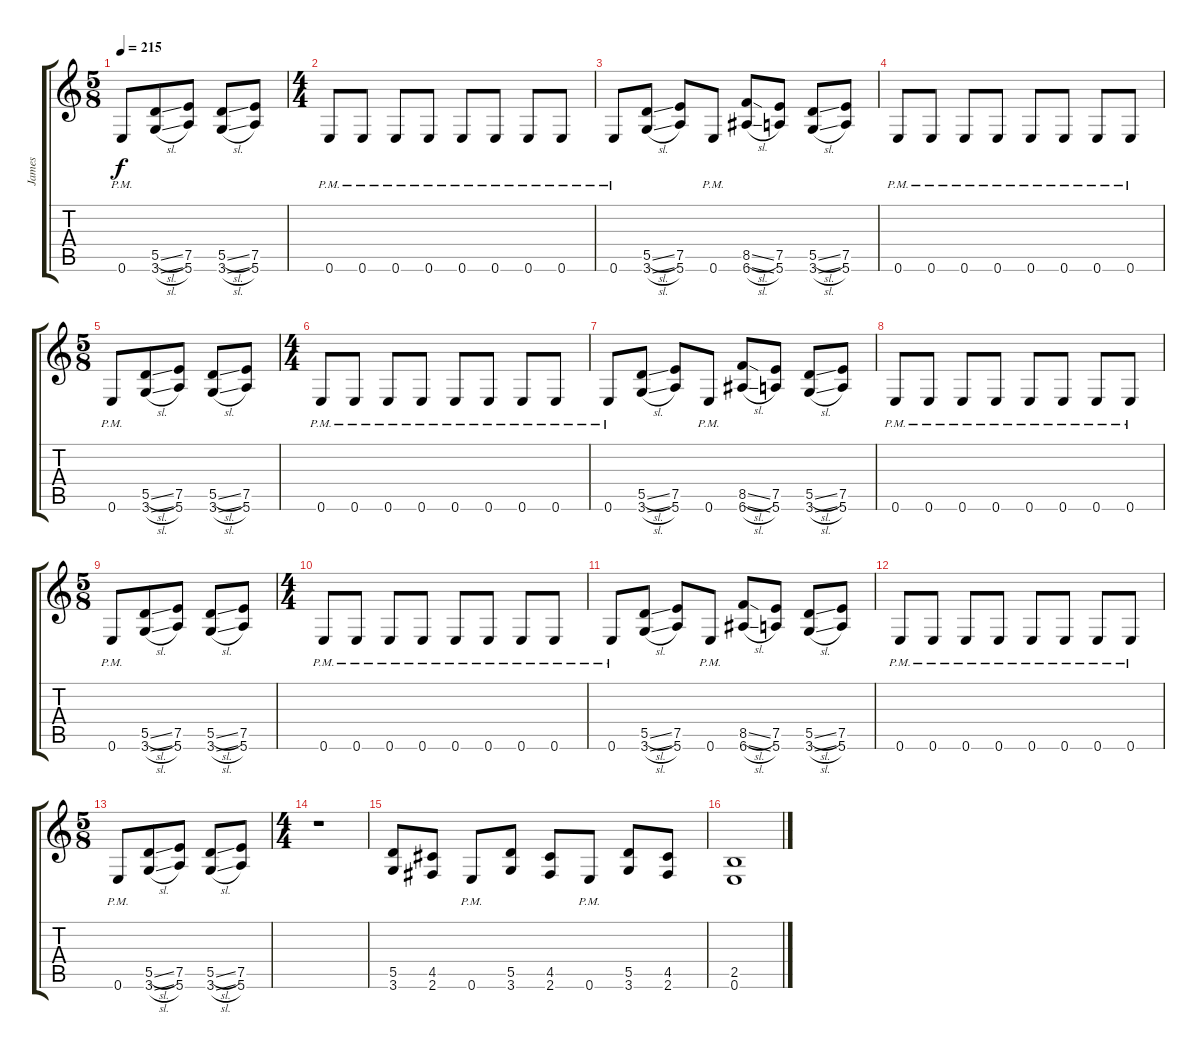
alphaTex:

\track ("James" "James") {instrument overdrivenguitar}
\staff {score tabs}
\tuning (E4 B3 G3 D3 A2 E2) {hide}
\ts (5 8)
\tempo 215
\clef g2
\ks c
0.6{pm}.8{dy f} (5.5{sl} 3.6{sl}).8 (7.5 5.6).8 (5.5{sl} 3.6{sl}).8 (7.5 5.6).8 |
\ts (4 4)
0.6{pm}.8 0.6{pm}.8 0.6{pm}.8 0.6{pm}.8 0.6{pm}.8 0.6{pm}.8 0.6{pm}.8 0.6{pm}.8 |
0.6{pm}.8 (5.5{sl} 3.6{sl}).8 (7.5 5.6).8 0.6{pm}.8 (8.5{sl} 6.6{sl}).8 (7.5 5.6).8 (5.5{sl} 3.6{sl}).8 (7.5 5.6).8 |
0.6{pm}.8 0.6{pm}.8 0.6{pm}.8 0.6{pm}.8 0.6{pm}.8 0.6{pm}.8 0.6{pm}.8 0.6{pm}.8 |
\ts (5 8)
0.6{pm}.8 (5.5{sl} 3.6{sl}).8 (7.5 5.6).8 (5.5{sl} 3.6{sl}).8 (7.5 5.6).8 |
\ts (4 4)
0.6{pm}.8 0.6{pm}.8 0.6{pm}.8 0.6{pm}.8 0.6{pm}.8 0.6{pm}.8 0.6{pm}.8 0.6{pm}.8 |
0.6{pm}.8 (5.5{sl} 3.6{sl}).8 (7.5 5.6).8 0.6{pm}.8 (8.5{sl} 6.6{sl}).8 (7.5 5.6).8 (5.5{sl} 3.6{sl}).8 (7.5 5.6).8 |
0.6{pm}.8 0.6{pm}.8 0.6{pm}.8 0.6{pm}.8 0.6{pm}.8 0.6{pm}.8 0.6{pm}.8 0.6{pm}.8 |
\ts (5 8)
0.6{pm}.8 (5.5{sl} 3.6{sl}).8 (7.5 5.6).8 (5.5{sl} 3.6{sl}).8 (7.5 5.6).8 |
\ts (4 4)
0.6{pm}.8 0.6{pm}.8 0.6{pm}.8 0.6{pm}.8 0.6{pm}.8 0.6{pm}.8 0.6{pm}.8 0.6{pm}.8 |
0.6{pm}.8 (5.5{sl} 3.6{sl}).8 (7.5 5.6).8 0.6{pm}.8 (8.5{sl} 6.6{sl}).8 (7.5 5.6).8 (5.5{sl} 3.6{sl}).8 (7.5 5.6).8 |
0.6{pm}.8 0.6{pm}.8 0.6{pm}.8 0.6{pm}.8 0.6{pm}.8 0.6{pm}.8 0.6{pm}.8 0.6{pm}.8 |
\ts (5 8)
0.6{pm}.8 (5.5{sl} 3.6{sl}).8 (7.5 5.6).8 (5.5{sl} 3.6{sl}).8 (7.5 5.6).8 |
\ts (4 4)
r.1 |
(5.5 3.6).8 (4.5 2.6).8 0.6{pm}.8 (5.5 3.6).8 (4.5 2.6).8 0.6{pm}.8 (5.5 3.6).8 (4.5 2.6).8 |
(2.5 0.6).1{volume 8}
